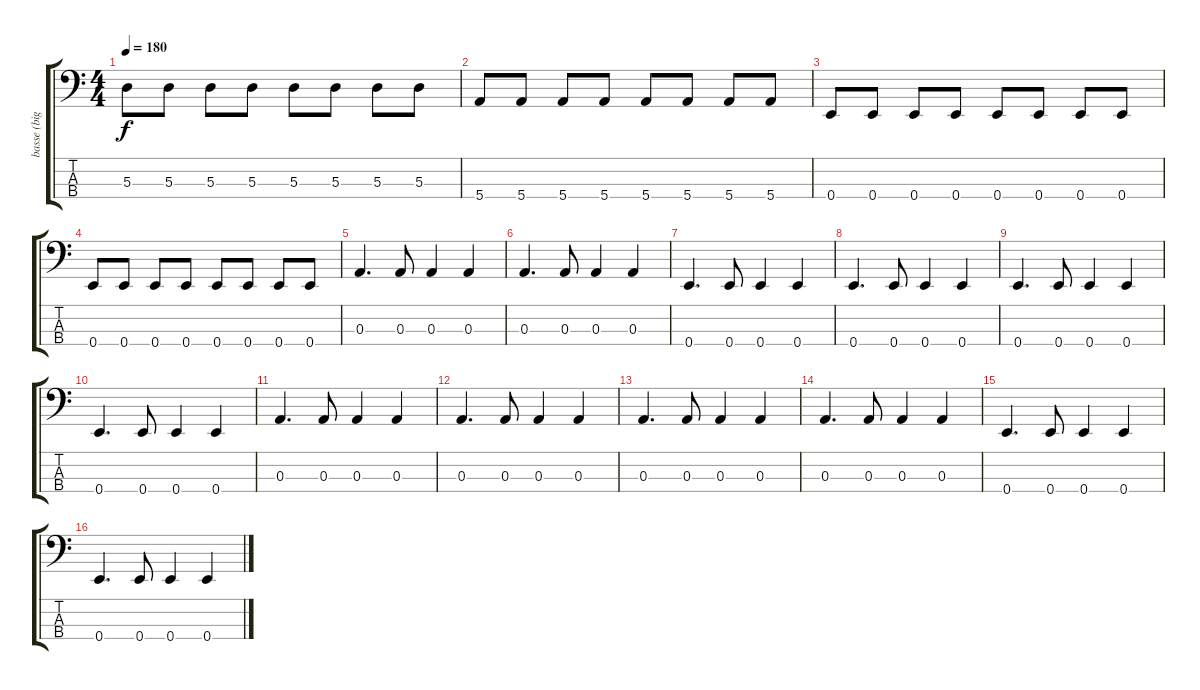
\track ("basse (big jay)" "basse (big") {instrument electricbasspick}
\staff {score tabs}
\tuning (G2 D2 A1 E1) {hide}
\ts (4 4)
\tempo 180
\clef f4
\ks c
5.3.8{dy f} 5.3.8 5.3.8 5.3.8 5.3.8 5.3.8 5.3.8 5.3.8 |
5.4.8 5.4.8 5.4.8 5.4.8 5.4.8 5.4.8 5.4.8 5.4.8 |
0.4.8 0.4.8 0.4.8 0.4.8 0.4.8 0.4.8 0.4.8 0.4.8 |
0.4.8 0.4.8 0.4.8 0.4.8 0.4.8 0.4.8 0.4.8 0.4.8 |
0.3.4{d} 0.3.8 0.3.4 0.3.4 |
0.3.4{d} 0.3.8 0.3.4 0.3.4 |
0.4.4{d} 0.4.8 0.4.4 0.4.4 |
0.4.4{d} 0.4.8 0.4.4 0.4.4 |
0.4.4{d} 0.4.8 0.4.4 0.4.4 |
0.4.4{d} 0.4.8 0.4.4 0.4.4 |
0.3.4{d} 0.3.8 0.3.4 0.3.4 |
0.3.4{d} 0.3.8 0.3.4 0.3.4 |
0.3.4{d} 0.3.8 0.3.4 0.3.4 |
0.3.4{d} 0.3.8 0.3.4 0.3.4 |
0.4.4{d} 0.4.8 0.4.4 0.4.4 |
0.4.4{d} 0.4.8 0.4.4 0.4.4
